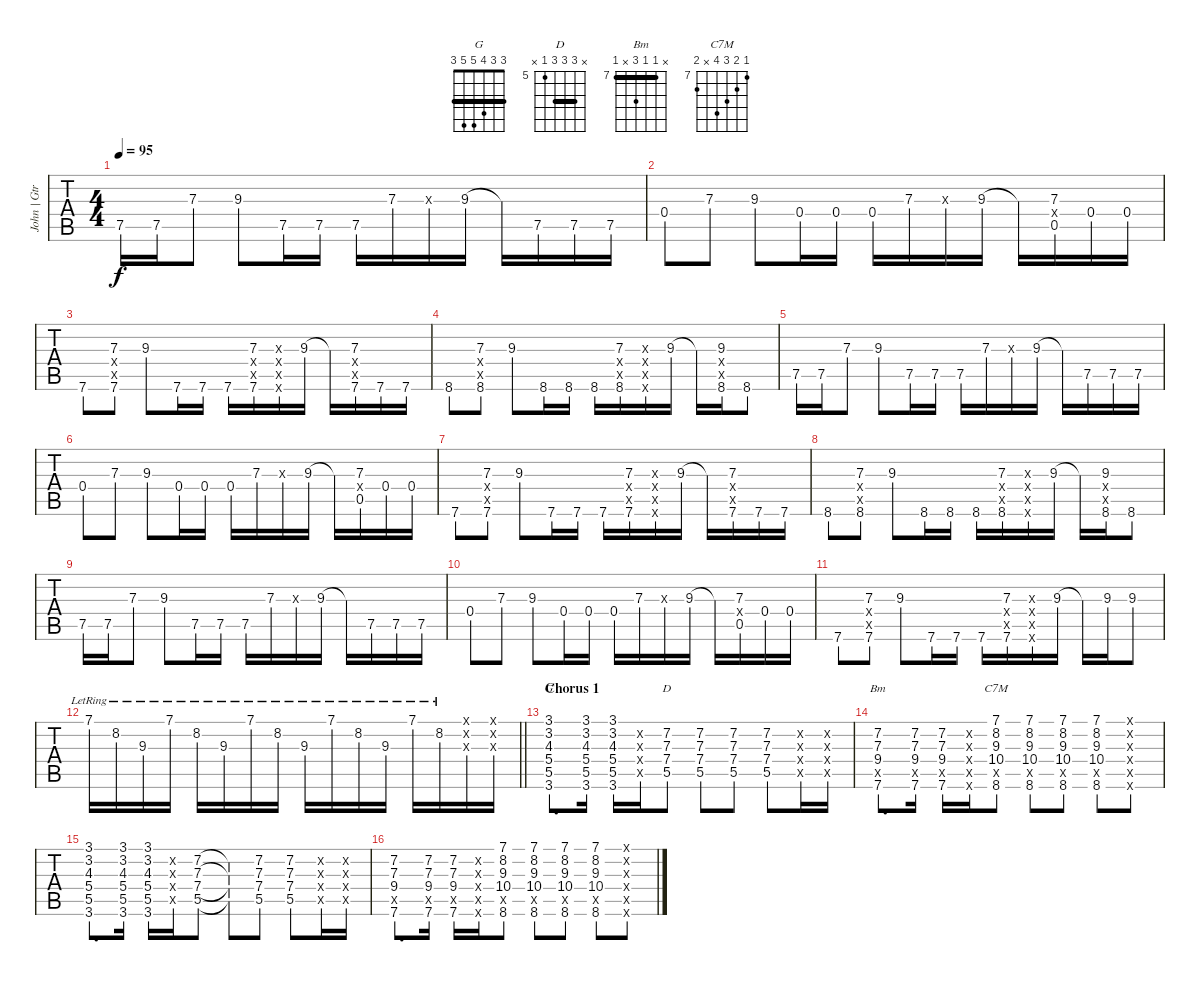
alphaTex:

\track ("John | Gtr. 1" "John | Gtr") {instrument electricguitarclean}
\staff {tabs}
\tuning (E4 B3 G3 D3 A2 E2) {hide}
\chord ("G" 3 3 4 5 5 3) {barre 3}
\chord ("D" x 7 7 7 5 x) {firstfret 5 barre 7}
\chord ("Bm" x 7 7 9 x 7) {firstfret 7 barre 7}
\chord ("C7M" 7 8 9 10 x 8) {firstfret 7}
\ts (4 4)
\tempo 95
\clef g2
\ks c
7.5.16{dy f} 7.5.16 7.3.8 9.3.8 7.5.16 7.5.16 7.5.16 7.3.16 0.3{x}.16 9.3.16 9.3{t}.16 7.5.16 7.5.16 7.5.16 |
0.4.8 7.3.8 9.3.8 0.4.16 0.4.16 0.4.16 7.3.16 0.3{x}.16 9.3.16 9.3{t}.16 (7.3 0.4{x} 0.5).16 0.4.16 0.4.16 |
7.6.8 (7.3 0.4{x} 0.5{x} 7.6).8 9.3.8 7.6.16 7.6.16 7.6.16 (7.3 0.4{x} 0.5{x} 7.6).16 (0.3{x} 0.4{x} 0.5{x} 0.6{x}).16 9.3.16 9.3{t}.16 (7.3 0.4{x} 0.5{x} 7.6).16 7.6.16 7.6.16 |
8.6.8 (7.3 0.4{x} 0.5{x} 8.6).8 9.3.8 8.6.16 8.6.16 8.6.16 (7.3 0.4{x} 0.5{x} 8.6).16 (0.3{x} 0.4{x} 0.5{x} 0.6{x}).16 9.3.16 9.3{t}.16 (9.3 0.4{x} 0.5{x} 8.6).16 8.6.8 |
7.5.16 7.5.16 7.3.8 9.3.8 7.5.16 7.5.16 7.5.16 7.3.16 0.3{x}.16 9.3.16 9.3{t}.16 7.5.16 7.5.16 7.5.16 |
0.4.8 7.3.8 9.3.8 0.4.16 0.4.16 0.4.16 7.3.16 0.3{x}.16 9.3.16 9.3{t}.16 (7.3 0.4{x} 0.5).16 0.4.16 0.4.16 |
7.6.8 (7.3 0.4{x} 0.5{x} 7.6).8 9.3.8 7.6.16 7.6.16 7.6.16 (7.3 0.4{x} 0.5{x} 7.6).16 (0.3{x} 0.4{x} 0.5{x} 0.6{x}).16 9.3.16 9.3{t}.16 (7.3 0.4{x} 0.5{x} 7.6).16 7.6.16 7.6.16 |
8.6.8 (7.3 0.4{x} 0.5{x} 8.6).8 9.3.8 8.6.16 8.6.16 8.6.16 (7.3 0.4{x} 0.5{x} 8.6).16 (0.3{x} 0.4{x} 0.5{x} 0.6{x}).16 9.3.16 9.3{t}.16 (9.3 0.4{x} 0.5{x} 8.6).16 8.6.8 |
7.5.16 7.5.16 7.3.8 9.3.8 7.5.16 7.5.16 7.5.16 7.3.16 0.3{x}.16 9.3.16 9.3{t}.16 7.5.16 7.5.16 7.5.16 |
0.4.8 7.3.8 9.3.8 0.4.16 0.4.16 0.4.16 7.3.16 0.3{x}.16 9.3.16 9.3{t}.16 (7.3 0.4{x} 0.5).16 0.4.16 0.4.16 |
7.6.8 (7.3 0.4{x} 0.5{x} 7.6).8 9.3.8 7.6.16 7.6.16 7.6.16 (7.3 0.4{x} 0.5{x} 7.6).16 (0.3{x} 0.4{x} 0.5{x} 0.6{x}).16 9.3.16 9.3{t}.16 9.3.16 9.3.8 |
\barLineRight lightlight
7.1{lr}.16 8.2{lr}.16 9.3{lr}.16 7.1{lr}.16 8.2{lr}.16 9.3{lr}.16 7.1{lr}.16 8.2{lr}.16 9.3{lr}.16 7.1{lr}.16 8.2{lr}.16 9.3{lr}.16 7.1{lr}.16 8.2{lr}.16 (0.1{x} 0.2{x} 0.3{x}).16 (0.1{x} 0.2{x} 0.3{x}).16 |
\section ("" "Chorus 1")
(3.1 3.2 4.3 5.4 5.5 3.6).8{d ch "G"} (3.1 3.2 4.3 5.4 5.5 3.6).16 (3.1 3.2 4.3 5.4 5.5 3.6).16 (0.2{x} 0.3{x} 0.4{x} 0.5{x}).16 (7.2 7.3 7.4 5.5).8{ch "D"} (7.2 7.3 7.4 5.5).8 (7.2 7.3 7.4 5.5).8 (7.2 7.3 7.4 5.5).8 (0.2{x} 0.3{x} 0.4{x} 0.5{x}).16 (0.2{x} 0.3{x} 0.4{x} 0.5{x}).16 |
(7.2 7.3 9.4 0.5{x} 7.6).8{d ch "Bm"} (7.2 7.3 9.4 0.5{x} 7.6).16 (7.2 7.3 9.4 0.5{x} 7.6).16 (0.2{x} 0.3{x} 0.4{x} 0.5{x} 0.6{x}).16 (7.1 8.2 9.3 10.4 0.5{x} 8.6).8{ch "C7M"} (7.1 8.2 9.3 10.4 0.5{x} 8.6).8 (7.1 8.2 9.3 10.4 0.5{x} 8.6).8 (7.1 8.2 9.3 10.4 0.5{x} 8.6).8 (0.1{x} 0.2{x} 0.3{x} 0.4{x} 0.5{x} 0.6{x}).8 |
(3.1 3.2 4.3 5.4 5.5 3.6).8{d} (3.1 3.2 4.3 5.4 5.5 3.6).16 (3.1 3.2 4.3 5.4 5.5 3.6).16 (0.2{x} 0.3{x} 0.4{x} 0.5{x}).16 (7.2 7.3 7.4 5.5).8 (7.2{t} 7.3{t} 7.4{t} 5.5{t}).8 (7.2 7.3 7.4 5.5).8 (7.2 7.3 7.4 5.5).8 (0.2{x} 0.3{x} 0.4{x} 0.5{x}).16 (0.2{x} 0.3{x} 0.4{x} 0.5{x}).16 |
(7.2 7.3 9.4 0.5{x} 7.6).8{d} (7.2 7.3 9.4 0.5{x} 7.6).16 (7.2 7.3 9.4 0.5{x} 7.6).16 (0.2{x} 0.3{x} 0.4{x} 0.5{x} 0.6{x}).16 (7.1 8.2 9.3 10.4 0.5{x} 8.6).8 (7.1 8.2 9.3 10.4 0.5{x} 8.6).8 (7.1 8.2 9.3 10.4 0.5{x} 8.6).8 (7.1 8.2 9.3 10.4 0.5{x} 8.6).8 (0.1{x} 0.2{x} 0.3{x} 0.4{x} 0.5{x} 0.6{x}).8
